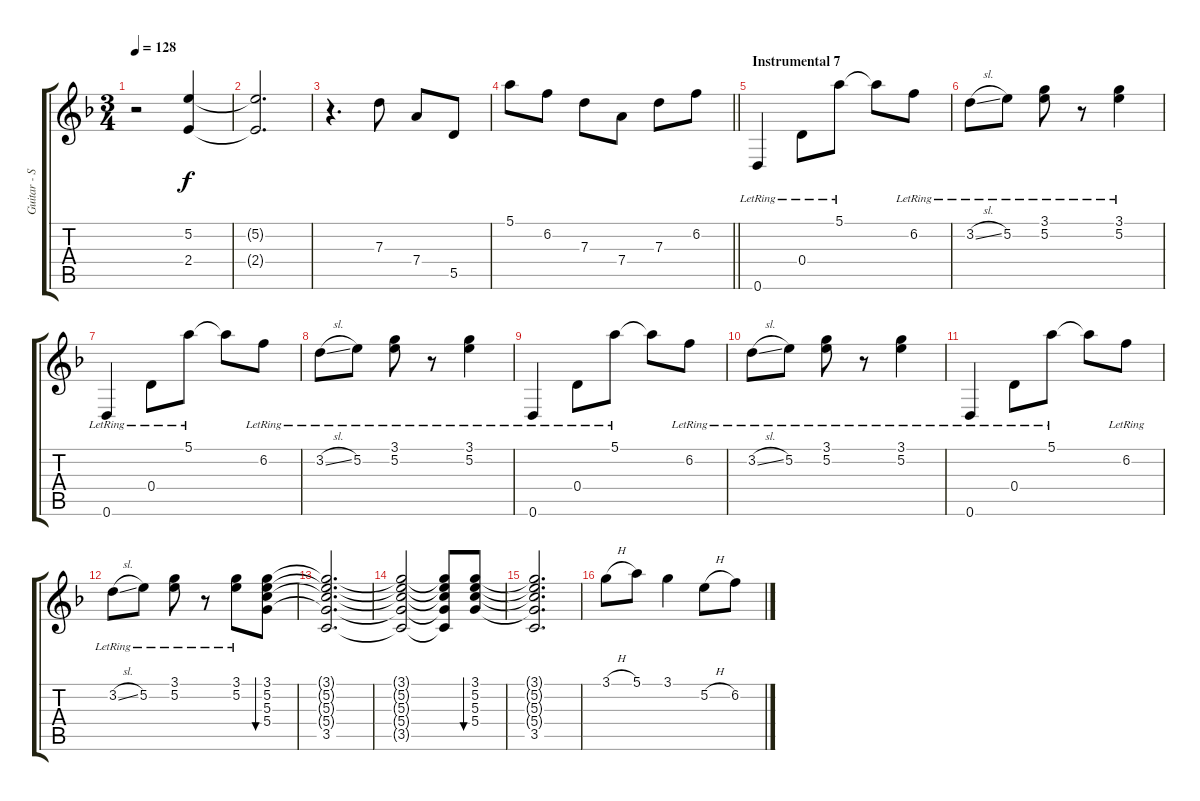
\track ("Guitar - Simon Neil" "Guitar - S") {instrument electricguitarclean}
\staff {score tabs}
\tuning (E4 B3 G3 D3 A2 D2) {hide}
\ts (3 4)
\tempo 128
\clef g2
\ks dminor
r.2{dy f} (5.2 2.4).4 |
(5.2{t} 2.4{t}).2{d} |
r.4{d} 7.3.8 7.4.8 5.5.8 |
\barLineRight lightlight
5.1.8 6.2.8 7.3.8 7.4.8 7.3.8 6.2.8 |
\section ("" "Instrumental 7")
0.6{lr}.4{volume 14} 0.4{lr}.8 5.1{lr}.8 5.1{t}.8 6.2{lr}.8 |
3.2{sl lr}.8 5.2{lr}.8 (3.1{lr} 5.2{lr}).8 r.8 (3.1{lr} 5.2{lr}).4 |
0.6{lr}.4 0.4{lr}.8 5.1{lr}.8 5.1{t}.8 6.2{lr}.8 |
3.2{sl lr}.8 5.2{lr}.8 (3.1{lr} 5.2{lr}).8 r.8 (3.1{lr} 5.2{lr}).4 |
0.6{lr}.4 0.4{lr}.8 5.1{lr}.8 5.1{t}.8 6.2{lr}.8 |
3.2{sl lr}.8 5.2{lr}.8 (3.1{lr} 5.2{lr}).8 r.8 (3.1{lr} 5.2{lr}).4 |
0.6{lr}.4 0.4{lr}.8 5.1{lr}.8 5.1{t}.8 6.2{lr}.8 |
3.2{sl lr}.8 5.2{lr}.8 (3.1{lr} 5.2{lr}).8 r.8 (3.1{lr} 5.2{lr}).8 (3.1 5.2 5.3 5.4).8{bu 240} |
(3.1{t} 5.2{t} 5.3{t} 5.4{t} 3.5).2{d} |
(3.1{t} 5.2{t} 5.3{t} 5.4{t} 3.5{t}).2 (3.1{t} 5.2{t} 5.3{t} 5.4{t} 3.5{t}).8 (3.1 5.2 5.3 5.4).8{bu 240} |
(3.1{t} 5.2{t} 5.3{t} 5.4{t} 3.5).2{d} |
3.1{h}.8 5.1.8 3.1.4 5.2{h}.8 6.2.8
